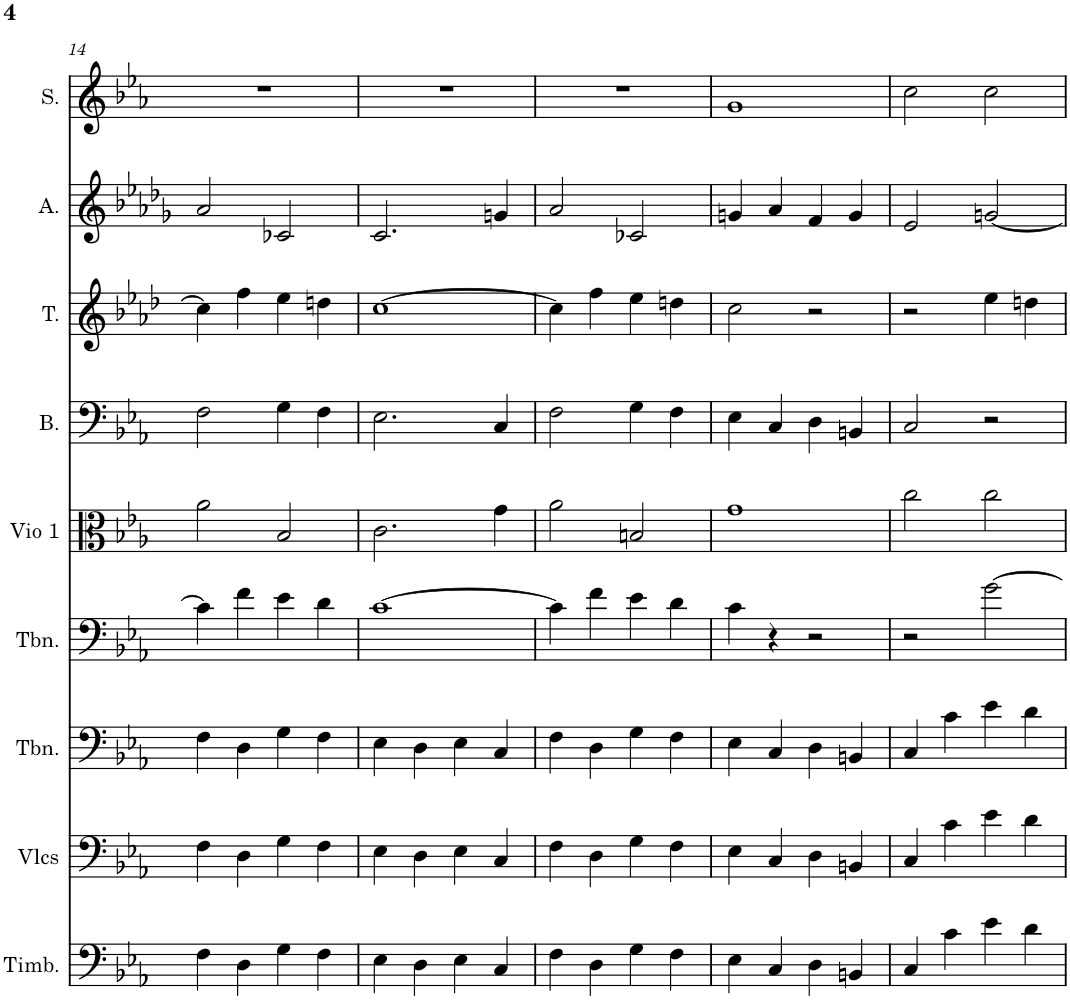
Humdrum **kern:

**kern	**kern	**kern	**kern	**kern	**kern	**kern	**kern	**kern
*part9	*part8	*part7	*part6	*part5	*part4	*part3	*part2	*part1
*staff9	*staff8	*staff7	*staff6	*staff5	*staff4	*staff3	*staff2	*staff1
*I"Timbales, Staff-1	*I"Violoncelles, D'Bass/Strings, etc	*I"Trombone, Synth strings, etc	*I"Trombone, Synth strings 2	*I"1st violins	*I"Basse	*I"Tenor	*I"Alto	*I"Soprano
*I'Timb.	*I'Vlcs	*I'Tbn.	*I'Tbn.	*I'Vio 1	*I'B.	*I'T.	*I'A.	*I'S.
!!LO:PB:g=z
*clefF4	*clefF4	*clefF4	*clefF4	*clefC3	*clefF4	*clefG2	*clefG2	*clefG2
*k[b-e-a-]	*k[b-e-a-]	*k[b-e-a-]	*k[b-e-a-]	*k[b-e-a-]	*k[b-e-a-]	*k[b-e-a-d-]	*k[b-e-a-d-g-]	*k[b-e-a-]
*M4/4	*M4/4	*M4/4	*M4/4	*M4/4	*M4/4	*M4/4	*M4/4	*M4/4
=14	=14	=14	=14	=14	=14	=14	=14	=14
4F\	4F\	4F\	4c\]	2a-\	2F\	4cc\]	2a-/	1r
4D\	4D\	4D\	4f\	.	.	4ff\	.	.
4G\	4G\	4G\	4e-\	2B-/	4G\	4ee-\	2c-X/	.
4F\	4F\	4F\	4d\	.	4F\	4ddn\	.	.
=15	=15	=15	=15	=15	=15	=15	=15	=15
4E-\	4E-\	4E-\	[1c	2.c\	2.E-\	[1cc	2.c/	1r
4D\	4D\	4D\	.	.	.	.	.	.
4E-\	4E-\	4E-\	.	.	.	.	.	.
4C/	4C/	4C/	.	4g\	4C/	.	4gn/	.
=16	=16	=16	=16	=16	=16	=16	=16	=16
4F\	4F\	4F\	4c\]	2a-\	2F\	4cc\]	2a-/	1r
4D\	4D\	4D\	4f\	.	.	4ff\	.	.
4G\	4G\	4G\	4e-\	2Bn/	4G\	4ee-\	2c-X/	.
4F\	4F\	4F\	4d\	.	4F\	4ddn\	.	.
=17	=17	=17	=17	=17	=17	=17	=17	=17
4E-\	4E-\	4E-\	4c\	1g	4E-\	2cc\	4gn/	1g
4C/	4C/	4C/	4r	.	4C/	.	4a-/	.
4D\	4D\	4D\	2r	.	4D\	2r	4f/	.
4BBn/	4BBn/	4BBn/	.	.	4BBn/	.	4g/	.
=18	=18	=18	=18	=18	=18	=18	=18	=18
4C/	4C/	4C/	2r	2cc\	2C/	2r	2e-/	2cc\
4c\	4c\	4c\	.	.	.	.	.	.
4e-\	4e-\	4e-\	[2g\	2cc\	2r	4ee-\	[2gn/	2cc\
4d\	4d\	4d\	.	.	.	4ddn\	.	.
=	=	=	=	=	=	=	=	=
*-	*-	*-	*-	*-	*-	*-	*-	*-
